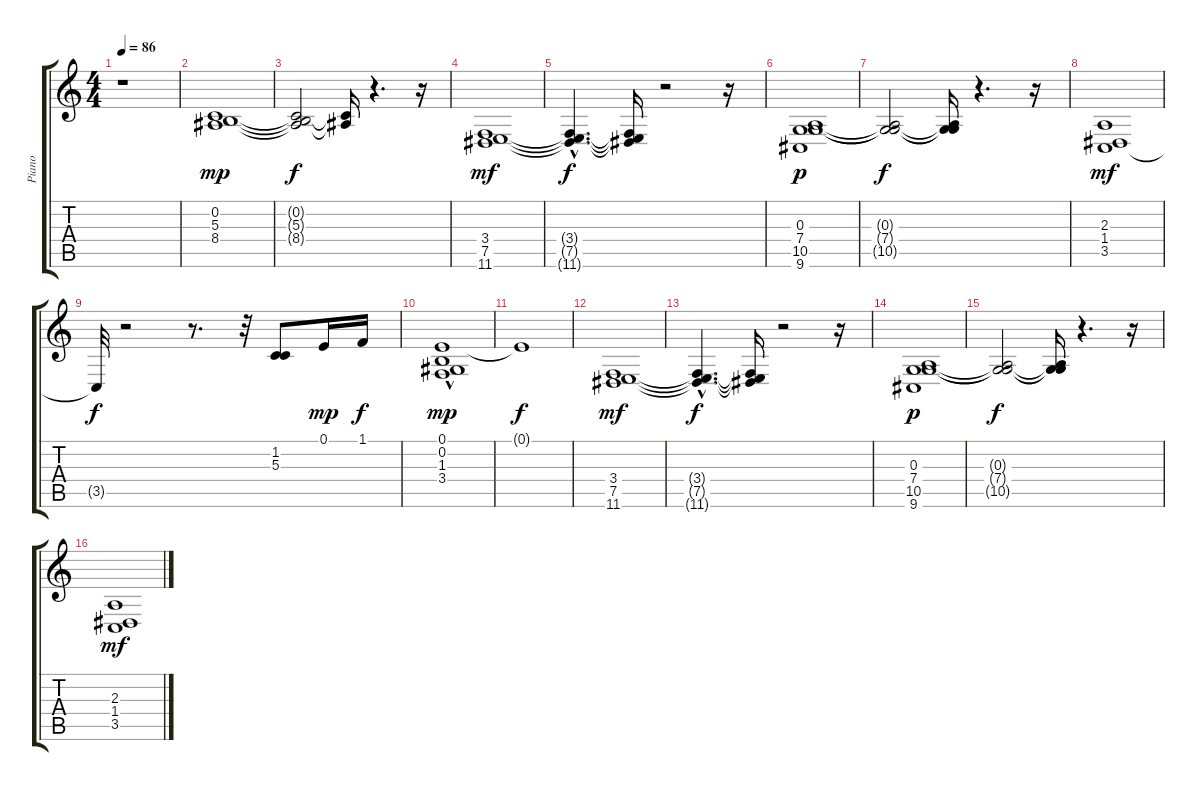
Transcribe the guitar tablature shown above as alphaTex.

\track ("Piano" "Piano") {instrument acousticgrandpiano}
\staff {score tabs}
\tuning (E4 B3 G3 D3 A2 E2) {hide}
\ts (4 4)
\tempo 86
\clef g2
\ks c
r.1{dy mp instrument acousticgrandpiano} |
(0.2 5.3 8.4).1 |
(0.2{t} 5.3{t} 8.4{t}).2{dy f} (5.3{t} 8.4{t}).16 r.4{d} r.16 |
(3.4 7.5 11.6).1{dy mf} |
(3.4{hac t} 7.5{hac t} 11.6{hac t}).4{d dy f} (3.4{t} 7.5{t} 11.6{t}).16 r.2 r.16 |
(0.3 7.4 10.5 9.6).1{dy p} |
(0.3{t} 7.4{t} 10.5{t}).2{dy f} (0.3{t} 7.4{t} 10.5{t}).16 r.4{d} r.16 |
(2.3 1.4 3.5).1{dy mf} |
3.5{t}.32{dy f} r.2 r.8{d} r.32 (1.2 5.3).8 0.1.16{dy mp} 1.1.16{dy f} |
(0.1 0.2{hac} 1.3{hac} 3.4{hac}).1{dy mp} |
0.1{t}.1{dy f} |
(3.4 7.5 11.6).1{dy mf} |
(3.4{hac t} 7.5{hac t} 11.6{hac t}).4{d dy f} (3.4{t} 7.5{t} 11.6{t}).16 r.2 r.16 |
(0.3 7.4 10.5 9.6).1{dy p} |
(0.3{t} 7.4{t} 10.5{t}).2{dy f} (0.3{t} 7.4{t} 10.5{t}).16 r.4{d} r.16 |
(2.3 1.4 3.5).1{dy mf}
